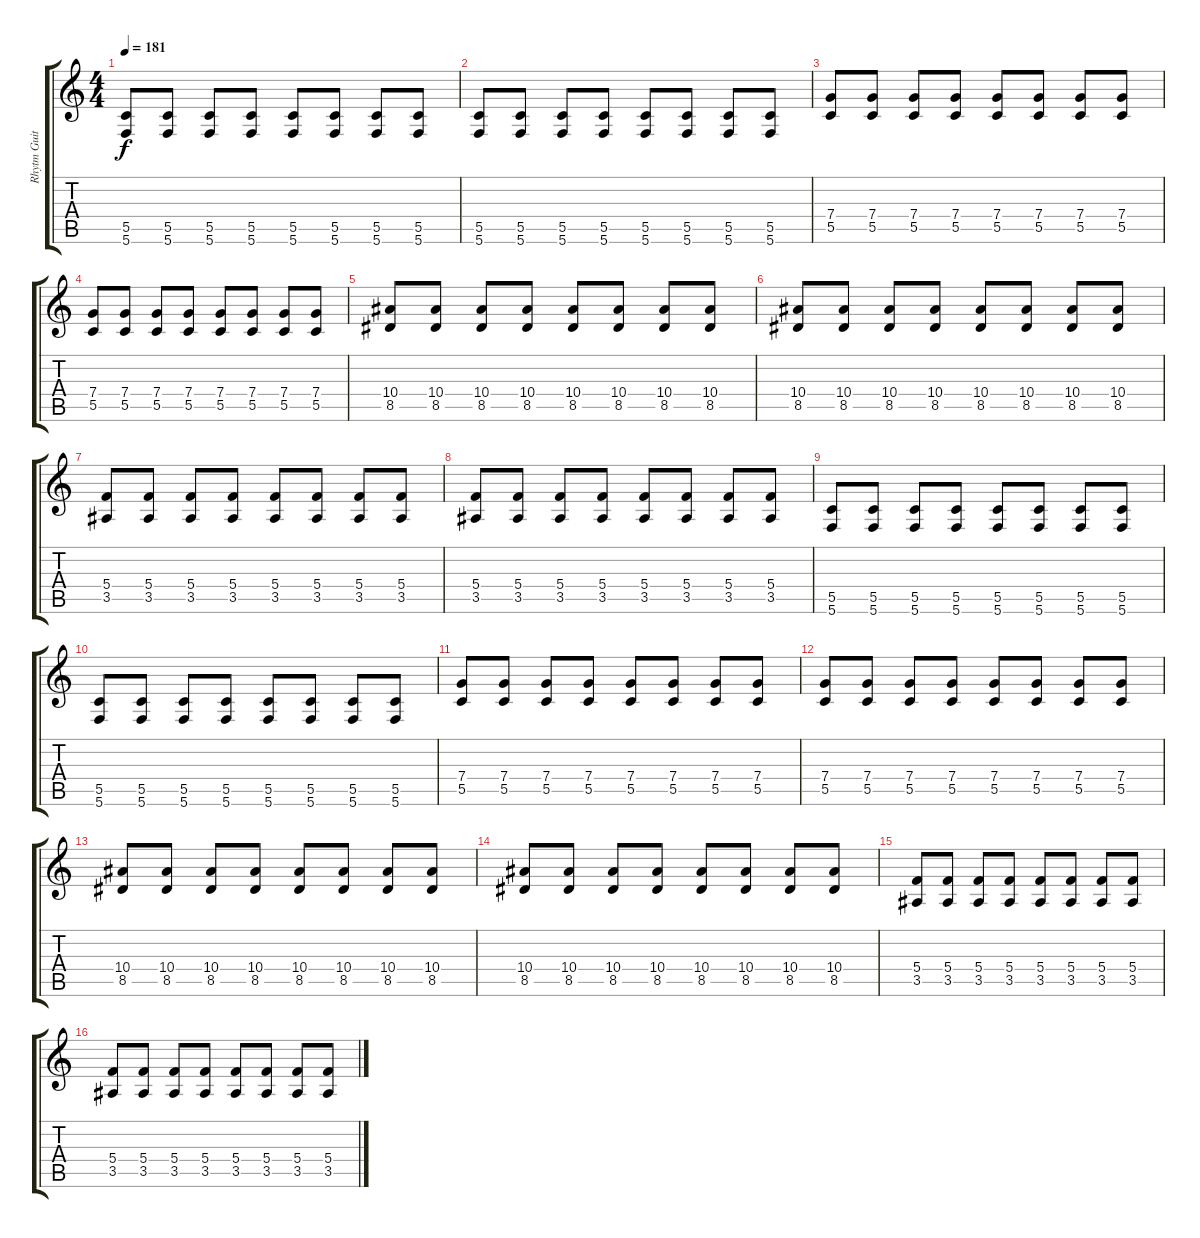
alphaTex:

\track ("Rhytm Guitar [L]" "Rhytm Guit") {instrument distortionguitar}
\staff {score tabs}
\tuning (D4 A3 F3 C3 G2 C2) {hide}
\ts (4 4)
\tempo 181
\clef g2
\ks c
(5.5 5.6).8{dy f} (5.5 5.6).8 (5.5 5.6).8 (5.5 5.6).8 (5.5 5.6).8 (5.5 5.6).8 (5.5 5.6).8 (5.5 5.6).8 |
(5.5 5.6).8 (5.5 5.6).8 (5.5 5.6).8 (5.5 5.6).8 (5.5 5.6).8 (5.5 5.6).8 (5.5 5.6).8 (5.5 5.6).8 |
(7.4 5.5).8 (7.4 5.5).8 (7.4 5.5).8 (7.4 5.5).8 (7.4 5.5).8 (7.4 5.5).8 (7.4 5.5).8 (7.4 5.5).8 |
(7.4 5.5).8 (7.4 5.5).8 (7.4 5.5).8 (7.4 5.5).8 (7.4 5.5).8 (7.4 5.5).8 (7.4 5.5).8 (7.4 5.5).8 |
(10.4 8.5).8 (10.4 8.5).8 (10.4 8.5).8 (10.4 8.5).8 (10.4 8.5).8 (10.4 8.5).8 (10.4 8.5).8 (10.4 8.5).8 |
(10.4 8.5).8 (10.4 8.5).8 (10.4 8.5).8 (10.4 8.5).8 (10.4 8.5).8 (10.4 8.5).8 (10.4 8.5).8 (10.4 8.5).8 |
(5.4 3.5).8 (5.4 3.5).8 (5.4 3.5).8 (5.4 3.5).8 (5.4 3.5).8 (5.4 3.5).8 (5.4 3.5).8 (5.4 3.5).8 |
(5.4 3.5).8 (5.4 3.5).8 (5.4 3.5).8 (5.4 3.5).8 (5.4 3.5).8 (5.4 3.5).8 (5.4 3.5).8 (5.4 3.5).8 |
(5.5 5.6).8 (5.5 5.6).8 (5.5 5.6).8 (5.5 5.6).8 (5.5 5.6).8 (5.5 5.6).8 (5.5 5.6).8 (5.5 5.6).8 |
(5.5 5.6).8 (5.5 5.6).8 (5.5 5.6).8 (5.5 5.6).8 (5.5 5.6).8 (5.5 5.6).8 (5.5 5.6).8 (5.5 5.6).8 |
(7.4 5.5).8 (7.4 5.5).8 (7.4 5.5).8 (7.4 5.5).8 (7.4 5.5).8 (7.4 5.5).8 (7.4 5.5).8 (7.4 5.5).8 |
(7.4 5.5).8 (7.4 5.5).8 (7.4 5.5).8 (7.4 5.5).8 (7.4 5.5).8 (7.4 5.5).8 (7.4 5.5).8 (7.4 5.5).8 |
(10.4 8.5).8 (10.4 8.5).8 (10.4 8.5).8 (10.4 8.5).8 (10.4 8.5).8 (10.4 8.5).8 (10.4 8.5).8 (10.4 8.5).8 |
(10.4 8.5).8 (10.4 8.5).8 (10.4 8.5).8 (10.4 8.5).8 (10.4 8.5).8 (10.4 8.5).8 (10.4 8.5).8 (10.4 8.5).8 |
(5.4 3.5).8 (5.4 3.5).8 (5.4 3.5).8 (5.4 3.5).8 (5.4 3.5).8 (5.4 3.5).8 (5.4 3.5).8 (5.4 3.5).8 |
(5.4 3.5).8 (5.4 3.5).8 (5.4 3.5).8 (5.4 3.5).8 (5.4 3.5).8 (5.4 3.5).8 (5.4 3.5).8 (5.4 3.5).8
